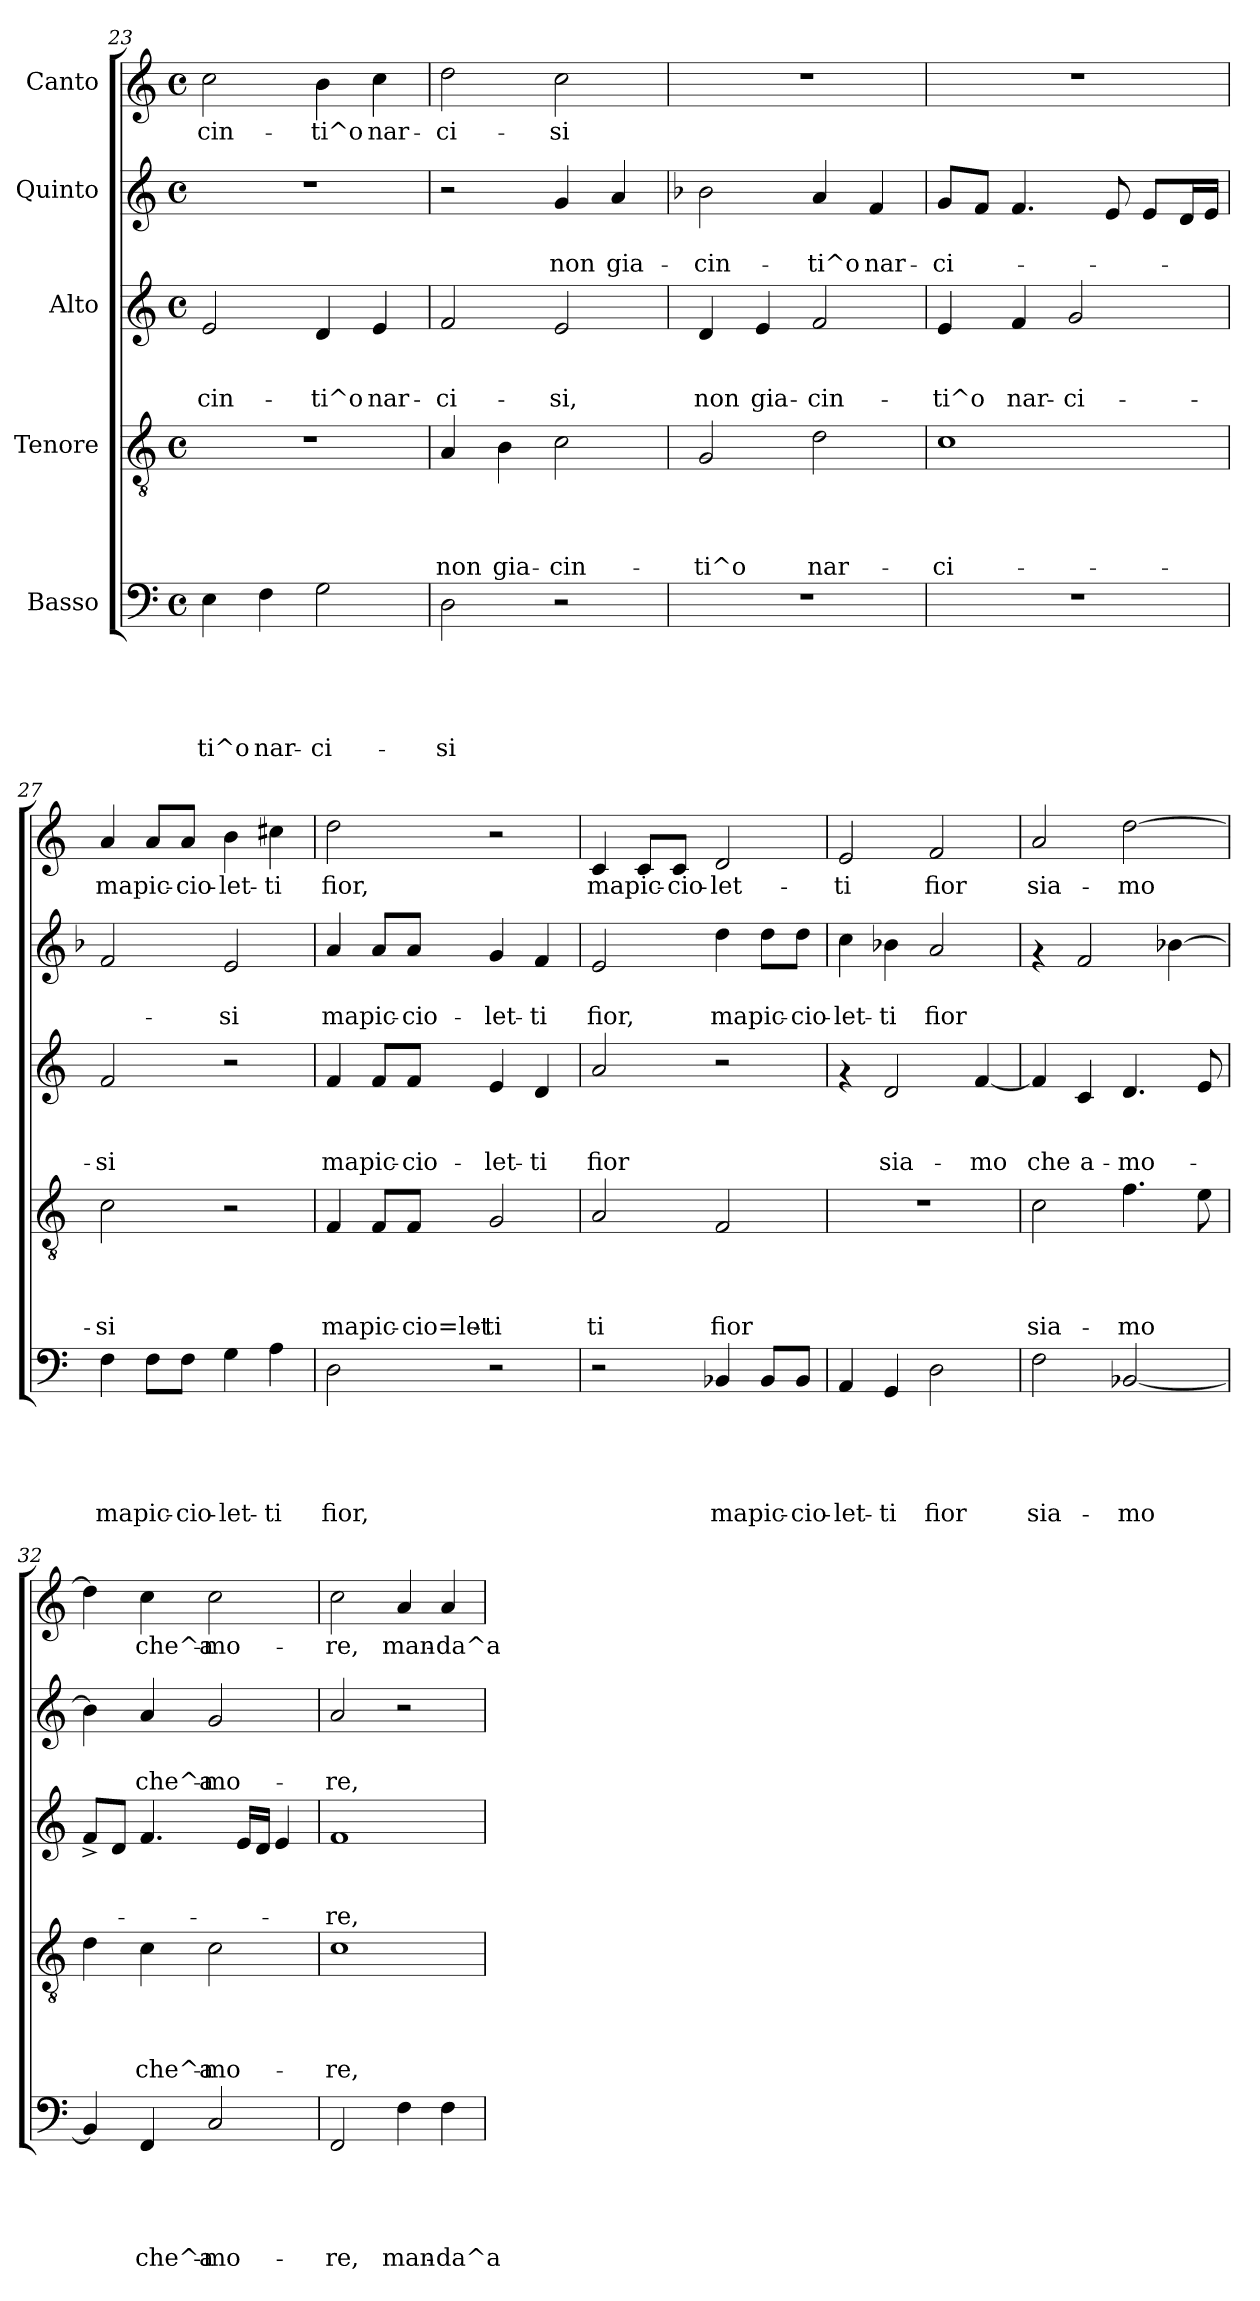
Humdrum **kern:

**kern	**text	**text	**text	**text	**text	**kern	**text	**text	**text	**text	**kern	**text	**text	**text	**kern	**text	**text	**kern	**text
*part5	*part5	*part5	*part5	*part5	*part5	*part4	*part4	*part4	*part4	*part4	*part3	*part3	*part3	*part3	*part2	*part2	*part2	*part1	*part1
*staff5	*staff5	*staff5	*staff5	*staff5	*staff5	*staff4	*staff4	*staff4	*staff4	*staff4	*staff3	*staff3	*staff3	*staff3	*staff2	*staff2	*staff2	*staff1	*staff1
*I"Basso	*	*	*	*	*	*I"Tenore	*	*	*	*	*I"Alto	*	*	*	*I"Quinto	*	*	*I"Canto	*
*clefF4	*	*	*	*	*	*clefGv2	*	*	*	*	*clefG2	*	*	*	*clefG2	*	*	*clefG2	*
*k[]	*	*	*	*	*	*k[]	*	*	*	*	*k[]	*	*	*	*k[]	*	*	*k[]	*
*C:	*	*	*	*	*	*C:	*	*	*	*	*C:	*	*	*	*C:	*	*	*C:	*
*M4/4	*	*	*	*	*	*M4/4	*	*	*	*	*M4/4	*	*	*	*M4/4	*	*	*M4/4	*
*met(c)	*	*	*	*	*	*met(c)	*	*	*	*	*met(c)	*	*	*	*met(c)	*	*	*met(c)	*
=23	=23	=23	=23	=23	=23	=23	=23	=23	=23	=23	=23	=23	=23	=23	=23	=23	=23	=23	=23
!	!	!	!	!	!LO:LY:b	!	!	!	!	!	!	!	!	!LO:LY:b	!	!	!	!	!LO:LY:b
4E\	.	.	.	.	-ti^o	1r	.	.	.	.	2e/	.	.	-cin-	1r	.	.	2cc\	-cin-
!	!	!	!	!	!LO:LY:b	!	!	!	!	!	!	!	!	!	!	!	!	!	!
4F\	.	.	.	.	nar-	.	.	.	.	.	.	.	.	.	.	.	.	.	.
!	!	!	!	!	!LO:LY:b	!	!	!	!	!	!	!	!	!LO:LY:b	!	!	!	!	!LO:LY:b
2G\	.	.	.	.	-ci-	.	.	.	.	.	4d/	.	.	-ti^o	.	.	.	4b\	-ti^o
!	!	!	!	!	!	!	!	!	!	!	!	!	!	!LO:LY:b	!	!	!	!	!LO:LY:b
.	.	.	.	.	.	.	.	.	.	.	4e/	.	.	nar-	.	.	.	4cc\	nar-
=24	=24	=24	=24	=24	=24	=24	=24	=24	=24	=24	=24	=24	=24	=24	=24	=24	=24	=24	=24
!	!	!	!	!	!LO:LY:b	!	!	!	!	!LO:LY:b	!	!	!	!LO:LY:b	!	!	!	!	!LO:LY:b
2D\	.	.	.	.	-si	4A/	.	.	.	non	2f/	.	.	-ci-	2r	.	.	2dd\	-ci-
!	!	!	!	!	!	!	!	!	!	!LO:LY:b	!	!	!	!	!	!	!	!	!
.	.	.	.	.	.	4B\	.	.	.	gia-	.	.	.	.	.	.	.	.	.
!	!	!	!	!	!	!	!	!	!	!LO:LY:b	!	!	!	!LO:LY:b	!	!	!LO:LY:b	!	!LO:LY:b
2r	.	.	.	.	.	2c\	.	.	.	-cin-	2e/	.	.	-si,	4g/	.	non	2cc\	-si
!	!	!	!	!	!	!	!	!	!	!	!	!	!	!	!	!	!LO:LY:b	!	!
.	.	.	.	.	.	.	.	.	.	.	.	.	.	.	4a/	.	gia-	.	.
=25	=25	=25	=25	=25	=25	=25	=25	=25	=25	=25	=25	=25	=25	=25	=25	=25	=25	=25	=25
*	*	*	*	*	*	*	*	*	*	*	*	*	*	*	*k[b-]	*	*	*	*
*	*	*	*	*	*	*	*	*	*	*	*	*	*	*	*F:	*	*	*	*
!	!	!	!	!	!	!	!	!	!	!LO:LY:b	!	!	!	!LO:LY:b	!	!	!LO:LY:b	!	!
1r	.	.	.	.	.	2G/	.	.	.	-ti^o	4d/	.	.	non	2b-\	.	-cin-	1r	.
!	!	!	!	!	!	!	!	!	!	!	!	!	!	!LO:LY:b	!	!	!	!	!
.	.	.	.	.	.	.	.	.	.	.	4e/	.	.	gia-	.	.	.	.	.
!	!	!	!	!	!	!	!	!	!	!LO:LY:b	!	!	!	!LO:LY:b	!	!	!LO:LY:b	!	!
.	.	.	.	.	.	2d\	.	.	.	nar-	2f/	.	.	-cin-	4a/	.	-ti^o	.	.
!	!	!	!	!	!	!	!	!	!	!	!	!	!	!	!	!	!LO:LY:b	!	!
.	.	.	.	.	.	.	.	.	.	.	.	.	.	.	4f/	.	nar-	.	.
=26	=26	=26	=26	=26	=26	=26	=26	=26	=26	=26	=26	=26	=26	=26	=26	=26	=26	=26	=26
!	!	!	!	!	!	!	!	!	!	!LO:LY:b	!	!	!	!LO:LY:b	!	!	!LO:LY:b	!	!
1r	.	.	.	.	.	1c	.	.	.	-ci-	4e/	.	.	-ti^o	8g/L	.	-ci-	1r	.
.	.	.	.	.	.	.	.	.	.	.	.	.	.	.	8f/J	.	.	.	.
!	!	!	!	!	!	!	!	!	!	!	!	!	!	!LO:LY:b	!	!	!	!	!
.	.	.	.	.	.	.	.	.	.	.	4f/	.	.	nar-	4.f/	.	.	.	.
!	!	!	!	!	!	!	!	!	!	!	!	!	!	!LO:LY:b	!	!	!	!	!
.	.	.	.	.	.	.	.	.	.	.	2g/	.	.	-ci-	.	.	.	.	.
.	.	.	.	.	.	.	.	.	.	.	.	.	.	.	8e/	.	.	.	.
.	.	.	.	.	.	.	.	.	.	.	.	.	.	.	8e/L	.	.	.	.
.	.	.	.	.	.	.	.	.	.	.	.	.	.	.	16d/L	.	.	.	.
.	.	.	.	.	.	.	.	.	.	.	.	.	.	.	16e/JJ	.	.	.	.
=27	=27	=27	=27	=27	=27	=27	=27	=27	=27	=27	=27	=27	=27	=27	=27	=27	=27	=27	=27
!	!	!	!	!	!LO:LY:b	!	!	!	!	!LO:LY:b	!	!	!	!LO:LY:b	!	!	!	!	!LO:LY:b
4F\	.	.	.	.	ma	2c\	.	.	.	-si	2f/	.	.	-si	2f/	.	.	4a/	ma
!	!	!	!	!	!LO:LY:b	!	!	!	!	!	!	!	!	!	!	!	!	!	!LO:LY:b
8F\L	.	.	.	.	pic-	.	.	.	.	.	.	.	.	.	.	.	.	8a/L	pic-
!	!	!	!	!	!LO:LY:b	!	!	!	!	!	!	!	!	!	!	!	!	!	!LO:LY:b
8F\J	.	.	.	.	-cio-	.	.	.	.	.	.	.	.	.	.	.	.	8a/J	-cio-
!	!	!	!	!	!LO:LY:b	!	!	!	!	!	!	!	!	!	!	!	!LO:LY:b	!	!LO:LY:b
4G\	.	.	.	.	-let-	2r	.	.	.	.	2r	.	.	.	2e/	.	-si	4b\	-let-
!	!	!	!	!	!LO:LY:b	!	!	!	!	!	!	!	!	!	!	!	!	!	!LO:LY:b
4A\	.	.	.	.	-ti	.	.	.	.	.	.	.	.	.	.	.	.	4cc#X\	-ti
!!LO:PB:g=z
=28	=28	=28	=28	=28	=28	=28	=28	=28	=28	=28	=28	=28	=28	=28	=28	=28	=28	=28	=28
*	*	*	*	*	*	*	*	*	*	*	*	*	*	*	*k[]	*	*	*	*
*	*	*	*	*	*	*	*	*	*	*	*	*	*	*	*C:	*	*	*	*
!	!	!	!	!	!LO:LY:b	!	!	!	!	!LO:LY:b	!	!	!	!LO:LY:b	!	!	!LO:LY:b	!	!LO:LY:b
2D\	.	.	.	.	fior,	4F/	.	.	.	ma	4f/	.	.	ma	4a/	.	ma	2dd\	fior,
!	!	!	!	!	!	!	!	!	!	!LO:LY:b	!	!	!	!LO:LY:b	!	!	!LO:LY:b	!	!
.	.	.	.	.	.	8F/L	.	.	.	pic-	8f/L	.	.	pic-	8a/L	.	pic-	.	.
!	!	!	!	!	!	!	!	!	!	!LO:LY:b	!	!	!	!LO:LY:b	!	!	!LO:LY:b	!	!
.	.	.	.	.	.	8F/J	.	.	.	-cio=let-	8f/J	.	.	-cio-	8a/J	.	-cio-	.	.
!	!	!	!	!	!	!	!	!	!	!LO:LY:b	!	!	!	!LO:LY:b	!	!	!LO:LY:b	!	!
2r	.	.	.	.	.	2G/	.	.	.	-ti	4e/	.	.	-let-	4g/	.	-let-	2r	.
!	!	!	!	!	!	!	!	!	!	!	!	!	!	!LO:LY:b	!	!	!LO:LY:b	!	!
.	.	.	.	.	.	.	.	.	.	.	4d/	.	.	-ti	4f/	.	-ti	.	.
=29	=29	=29	=29	=29	=29	=29	=29	=29	=29	=29	=29	=29	=29	=29	=29	=29	=29	=29	=29
!	!	!	!	!	!	!	!	!	!	!LO:LY:b	!	!	!	!LO:LY:b	!	!	!LO:LY:b	!	!LO:LY:b
2r	.	.	.	.	.	2A/	.	.	.	ti	2a/	.	.	fior	2e/	.	fior,	4c/	ma
!	!	!	!	!	!	!	!	!	!	!	!	!	!	!	!	!	!	!	!LO:LY:b
.	.	.	.	.	.	.	.	.	.	.	.	.	.	.	.	.	.	8c/L	pic-
!	!	!	!	!	!	!	!	!	!	!	!	!	!	!	!	!	!	!	!LO:LY:b
.	.	.	.	.	.	.	.	.	.	.	.	.	.	.	.	.	.	8c/J	-cio-
!	!	!	!	!	!LO:LY:b	!	!	!	!	!LO:LY:b	!	!	!	!	!	!	!LO:LY:b	!	!LO:LY:b
4BB-X/	.	.	.	.	ma	2F/	.	.	.	fior	2r	.	.	.	4dd\	.	ma	2d/	-let-
!	!	!	!	!	!LO:LY:b	!	!	!	!	!	!	!	!	!	!	!	!LO:LY:b	!	!
8BB-/L	.	.	.	.	pic-	.	.	.	.	.	.	.	.	.	8dd\L	.	pic-	.	.
!	!	!	!	!	!LO:LY:b	!	!	!	!	!	!	!	!	!	!	!	!LO:LY:b	!	!
8BB-/J	.	.	.	.	-cio-	.	.	.	.	.	.	.	.	.	8dd\J	.	-cio-	.	.
=30	=30	=30	=30	=30	=30	=30	=30	=30	=30	=30	=30	=30	=30	=30	=30	=30	=30	=30	=30
!	!	!	!	!	!LO:LY:b	!	!	!	!	!	!	!	!	!	!	!	!LO:LY:b	!	!LO:LY:b
4AA/	.	.	.	.	-let-	1r	.	.	.	.	4rf	.	.	.	4cc\	.	-let-	2e/	-ti
!	!	!	!	!	!LO:LY:b	!	!	!	!	!	!	!	!	!LO:LY:b	!	!	!LO:LY:b	!	!
4GG/	.	.	.	.	-ti	.	.	.	.	.	2d/	.	.	sia-	4b-X\	.	-ti	.	.
!	!	!	!	!	!LO:LY:b	!	!	!	!	!	!	!	!	!	!	!	!LO:LY:b	!	!LO:LY:b
2D\	.	.	.	.	fior	.	.	.	.	.	.	.	.	.	2a/	.	fior	2f/	fior
!	!	!	!	!	!	!	!	!	!	!	!	!	!	!LO:LY:b	!	!	!	!	!
.	.	.	.	.	.	.	.	.	.	.	[<4f/	.	.	-mo	.	.	.	.	.
=31	=31	=31	=31	=31	=31	=31	=31	=31	=31	=31	=31	=31	=31	=31	=31	=31	=31	=31	=31
!	!	!	!	!	!LO:LY:b	!	!	!	!	!LO:LY:b	!	!	!	!LO:LY:b	!	!	!	!	!LO:LY:b
2F\	.	.	.	.	sia-	2c\	.	.	.	sia-	4f/]	.	.	che	4rf	.	.	2a/	sia-
!	!	!	!	!	!	!	!	!	!	!	!	!	!	!LO:LY:b	!	!	!	!	!
.	.	.	.	.	.	.	.	.	.	.	4c/	.	.	a-	2f/	.	.	.	.
!	!	!	!	!	!LO:LY:b	!	!	!	!	!LO:LY:b	!	!	!	!LO:LY:b	!	!	!	!	!LO:LY:b
[<2BB-X/	.	.	.	.	-mo	4.f\	.	.	.	-mo	4.d/	.	.	-mo-	.	.	.	[>2dd\	-mo
.	.	.	.	.	.	.	.	.	.	.	.	.	.	.	[>4b-X\	.	.	.	.
.	.	.	.	.	.	8e\	.	.	.	.	8e/	.	.	.	.	.	.	.	.
=32	=32	=32	=32	=32	=32	=32	=32	=32	=32	=32	=32	=32	=32	=32	=32	=32	=32	=32	=32
4BB-/]	.	.	.	.	.	4d\	.	.	.	.	8f^</L	.	.	.	4b-\]	.	.	4dd\]	.
.	.	.	.	.	.	.	.	.	.	.	8d/J	.	.	.	.	.	.	.	.
!	!	!	!	!	!LO:LY:b	!	!	!	!	!LO:LY:b	!	!	!	!	!	!	!LO:LY:b	!	!LO:LY:b
4FF/	.	.	.	.	che^a-	4c\	.	.	.	che^a-	4.f/	.	.	.	4a/	.	che^a-	4cc\	che^a-
!	!	!	!	!	!LO:LY:b	!	!	!	!	!LO:LY:b	!	!	!	!	!	!	!LO:LY:b	!	!LO:LY:b
2C/	.	.	.	.	-mo-	2c\	.	.	.	-mo-	.	.	.	.	2g/	.	-mo-	2cc\	-mo-
.	.	.	.	.	.	.	.	.	.	.	16e/LL	.	.	.	.	.	.	.	.
.	.	.	.	.	.	.	.	.	.	.	16d/JJ	.	.	.	.	.	.	.	.
.	.	.	.	.	.	.	.	.	.	.	4e/	.	.	.	.	.	.	.	.
!!LO:PB:g=z
=33	=33	=33	=33	=33	=33	=33	=33	=33	=33	=33	=33	=33	=33	=33	=33	=33	=33	=33	=33
!	!	!	!	!	!LO:LY:b	!	!	!	!	!LO:LY:b	!	!	!	!LO:LY:b	!	!	!LO:LY:b	!	!LO:LY:b
2FF/	.	.	.	.	-re,	1c	.	.	.	-re,	1f	.	.	-re,	2a/	.	-re,	2cc\	-re,
!	!	!	!	!	!LO:LY:b	!	!	!	!	!	!	!	!	!	!	!	!	!	!LO:LY:b
4F\	.	.	.	.	man-	.	.	.	.	.	.	.	.	.	2r	.	.	4a/	man-
!	!	!	!	!	!LO:LY:b	!	!	!	!	!	!	!	!	!	!	!	!	!	!LO:LY:b
4F\	.	.	.	.	-da^a	.	.	.	.	.	.	.	.	.	.	.	.	4a/	-da^a
=	=	=	=	=	=	=	=	=	=	=	=	=	=	=	=	=	=	=	=
*-	*-	*-	*-	*-	*-	*-	*-	*-	*-	*-	*-	*-	*-	*-	*-	*-	*-	*-	*-
